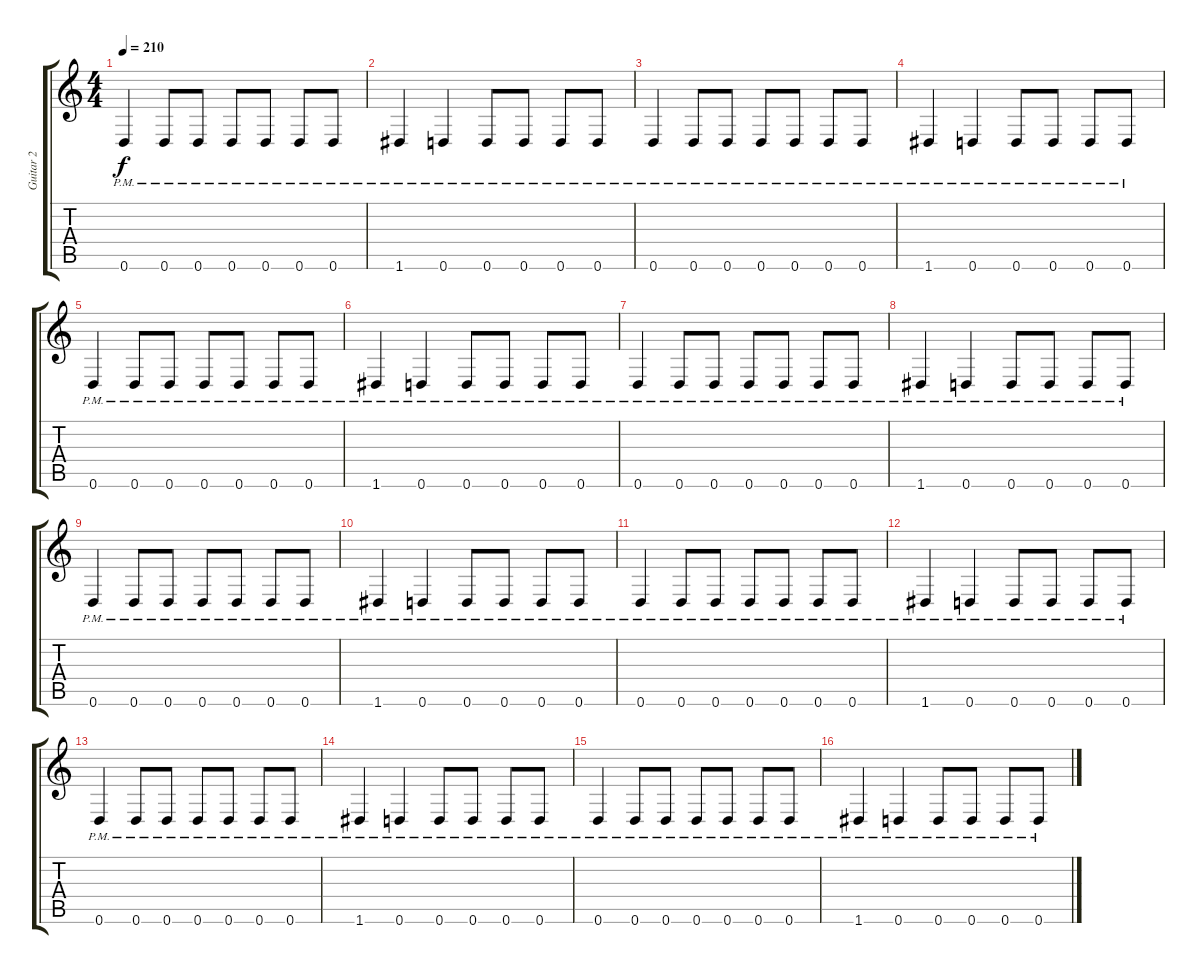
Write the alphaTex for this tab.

\track ("Guitar 2" "Guitar 2") {instrument distortionguitar}
\staff {score tabs}
\tuning (E4 B3 G3 D3 A2 D2) {hide}
\ts (4 4)
\tempo 210
\clef g2
\ks c
0.6{pm}.4{dy f} 0.6{pm}.8 0.6{pm}.8 0.6{pm}.8 0.6{pm}.8 0.6{pm}.8 0.6{pm}.8 |
1.6{pm}.4 0.6{pm}.4 0.6{pm}.8 0.6{pm}.8 0.6{pm}.8 0.6{pm}.8 |
0.6{pm}.4 0.6{pm}.8 0.6{pm}.8 0.6{pm}.8 0.6{pm}.8 0.6{pm}.8 0.6{pm}.8 |
1.6{pm}.4 0.6{pm}.4 0.6{pm}.8 0.6{pm}.8 0.6{pm}.8 0.6{pm}.8 |
0.6{pm}.4 0.6{pm}.8 0.6{pm}.8 0.6{pm}.8 0.6{pm}.8 0.6{pm}.8 0.6{pm}.8 |
1.6{pm}.4 0.6{pm}.4 0.6{pm}.8 0.6{pm}.8 0.6{pm}.8 0.6{pm}.8 |
0.6{pm}.4 0.6{pm}.8 0.6{pm}.8 0.6{pm}.8 0.6{pm}.8 0.6{pm}.8 0.6{pm}.8 |
1.6{pm}.4 0.6{pm}.4 0.6{pm}.8 0.6{pm}.8 0.6{pm}.8 0.6{pm}.8 |
0.6{pm}.4 0.6{pm}.8 0.6{pm}.8 0.6{pm}.8 0.6{pm}.8 0.6{pm}.8 0.6{pm}.8 |
1.6{pm}.4 0.6{pm}.4 0.6{pm}.8 0.6{pm}.8 0.6{pm}.8 0.6{pm}.8 |
0.6{pm}.4 0.6{pm}.8 0.6{pm}.8 0.6{pm}.8 0.6{pm}.8 0.6{pm}.8 0.6{pm}.8 |
1.6{pm}.4 0.6{pm}.4 0.6{pm}.8 0.6{pm}.8 0.6{pm}.8 0.6{pm}.8 |
0.6{pm}.4 0.6{pm}.8 0.6{pm}.8 0.6{pm}.8 0.6{pm}.8 0.6{pm}.8 0.6{pm}.8 |
1.6{pm}.4 0.6{pm}.4 0.6{pm}.8 0.6{pm}.8 0.6{pm}.8 0.6{pm}.8 |
0.6{pm}.4 0.6{pm}.8 0.6{pm}.8 0.6{pm}.8 0.6{pm}.8 0.6{pm}.8 0.6{pm}.8 |
1.6{pm}.4 0.6{pm}.4 0.6{pm}.8 0.6{pm}.8 0.6{pm}.8 0.6{pm}.8
